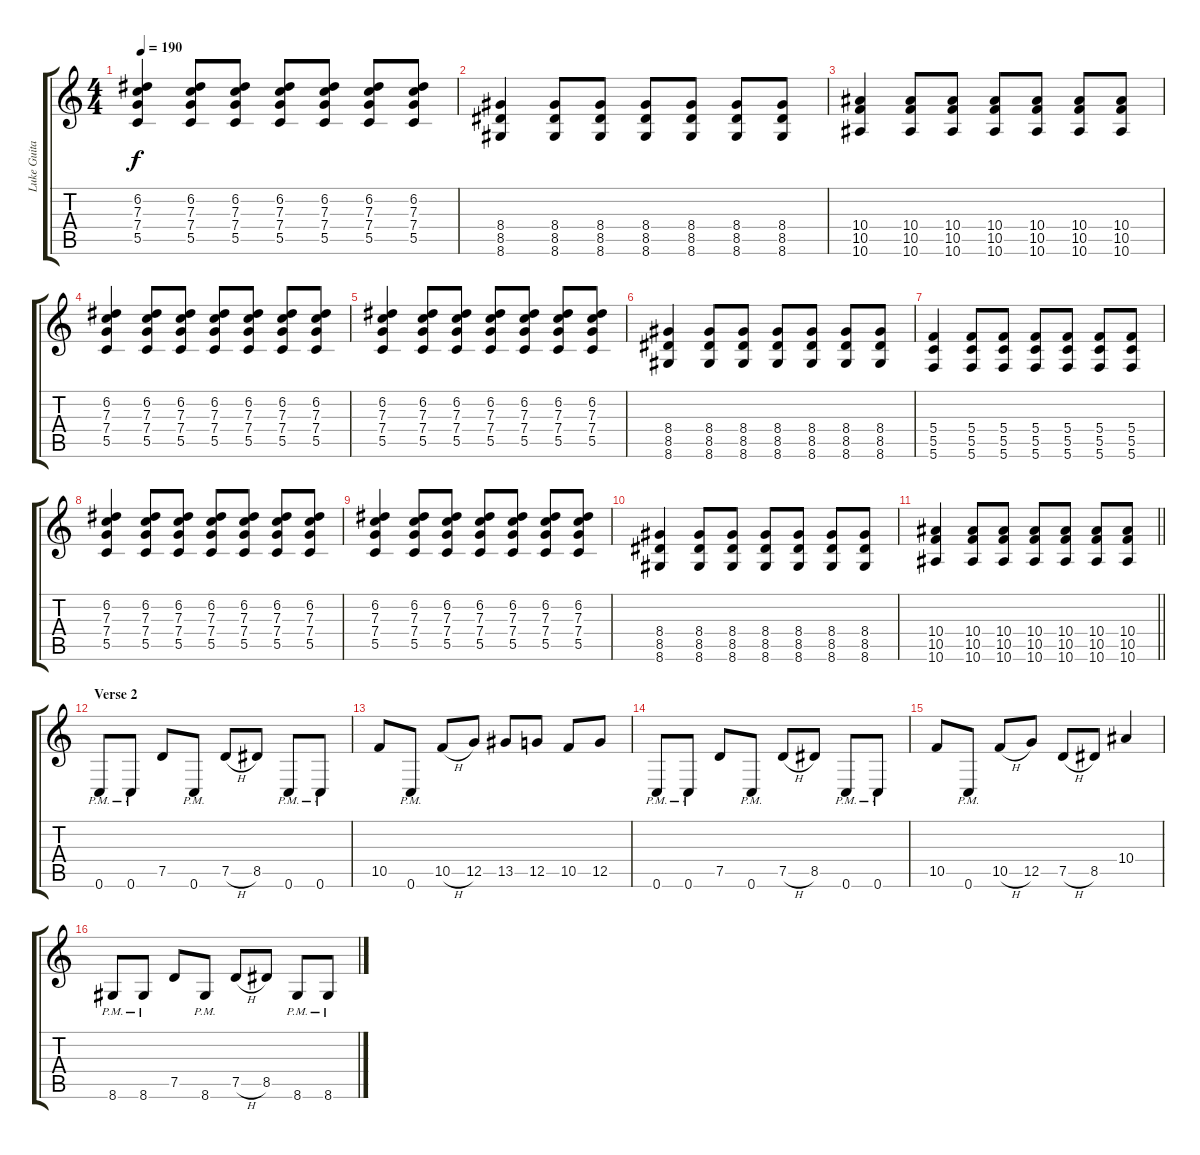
\track ("Luke Guitar" "Luke Guita") {instrument overdrivenguitar}
\staff {score tabs}
\tuning (D4 A3 F3 C3 G2 C2) {hide}
\ts (4 4)
\tempo 190
\clef g2
\ks c
(6.2 7.3 7.4 5.5).4{dy f} (6.2 7.3 7.4 5.5).8 (6.2 7.3 7.4 5.5).8 (6.2 7.3 7.4 5.5).8 (6.2 7.3 7.4 5.5).8 (6.2 7.3 7.4 5.5).8 (6.2 7.3 7.4 5.5).8 |
(8.4 8.5 8.6).4 (8.4 8.5 8.6).8 (8.4 8.5 8.6).8 (8.4 8.5 8.6).8 (8.4 8.5 8.6).8 (8.4 8.5 8.6).8 (8.4 8.5 8.6).8 |
(10.4 10.5 10.6).4 (10.4 10.5 10.6).8 (10.4 10.5 10.6).8 (10.4 10.5 10.6).8 (10.4 10.5 10.6).8 (10.4 10.5 10.6).8 (10.4 10.5 10.6).8 |
(6.2 7.3 7.4 5.5).4 (6.2 7.3 7.4 5.5).8 (6.2 7.3 7.4 5.5).8 (6.2 7.3 7.4 5.5).8 (6.2 7.3 7.4 5.5).8 (6.2 7.3 7.4 5.5).8 (6.2 7.3 7.4 5.5).8 |
(6.2 7.3 7.4 5.5).4 (6.2 7.3 7.4 5.5).8 (6.2 7.3 7.4 5.5).8 (6.2 7.3 7.4 5.5).8 (6.2 7.3 7.4 5.5).8 (6.2 7.3 7.4 5.5).8 (6.2 7.3 7.4 5.5).8 |
(8.4 8.5 8.6).4 (8.4 8.5 8.6).8 (8.4 8.5 8.6).8 (8.4 8.5 8.6).8 (8.4 8.5 8.6).8 (8.4 8.5 8.6).8 (8.4 8.5 8.6).8 |
(5.4 5.5 5.6).4 (5.4 5.5 5.6).8 (5.4 5.5 5.6).8 (5.4 5.5 5.6).8 (5.4 5.5 5.6).8 (5.4 5.5 5.6).8 (5.4 5.5 5.6).8 |
(6.2 7.3 7.4 5.5).4 (6.2 7.3 7.4 5.5).8 (6.2 7.3 7.4 5.5).8 (6.2 7.3 7.4 5.5).8 (6.2 7.3 7.4 5.5).8 (6.2 7.3 7.4 5.5).8 (6.2 7.3 7.4 5.5).8 |
(6.2 7.3 7.4 5.5).4 (6.2 7.3 7.4 5.5).8 (6.2 7.3 7.4 5.5).8 (6.2 7.3 7.4 5.5).8 (6.2 7.3 7.4 5.5).8 (6.2 7.3 7.4 5.5).8 (6.2 7.3 7.4 5.5).8 |
(8.4 8.5 8.6).4 (8.4 8.5 8.6).8 (8.4 8.5 8.6).8 (8.4 8.5 8.6).8 (8.4 8.5 8.6).8 (8.4 8.5 8.6).8 (8.4 8.5 8.6).8 |
\barLineRight lightlight
(10.4 10.5 10.6).4 (10.4 10.5 10.6).8 (10.4 10.5 10.6).8 (10.4 10.5 10.6).8 (10.4 10.5 10.6).8 (10.4 10.5 10.6).8 (10.4 10.5 10.6).8 |
\section ("" "Verse 2")
0.6{pm}.8 0.6{pm}.8 7.5.8 0.6{pm}.8 7.5{h}.8 8.5.8 0.6{pm}.8 0.6{pm}.8 |
10.5.8 0.6{pm}.8 10.5{h}.8 12.5.8 13.5.8 12.5.8 10.5.8 12.5.8 |
0.6{pm}.8 0.6{pm}.8 7.5.8 0.6{pm}.8 7.5{h}.8 8.5.8 0.6{pm}.8 0.6{pm}.8 |
10.5.8 0.6{pm}.8 10.5{h}.8 12.5.8 7.5{h}.8 8.5.8 10.4.4 |
8.6{pm}.8 8.6{pm}.8 7.5.8 8.6{pm}.8 7.5{h}.8 8.5.8 8.6{pm}.8 8.6{pm}.8
